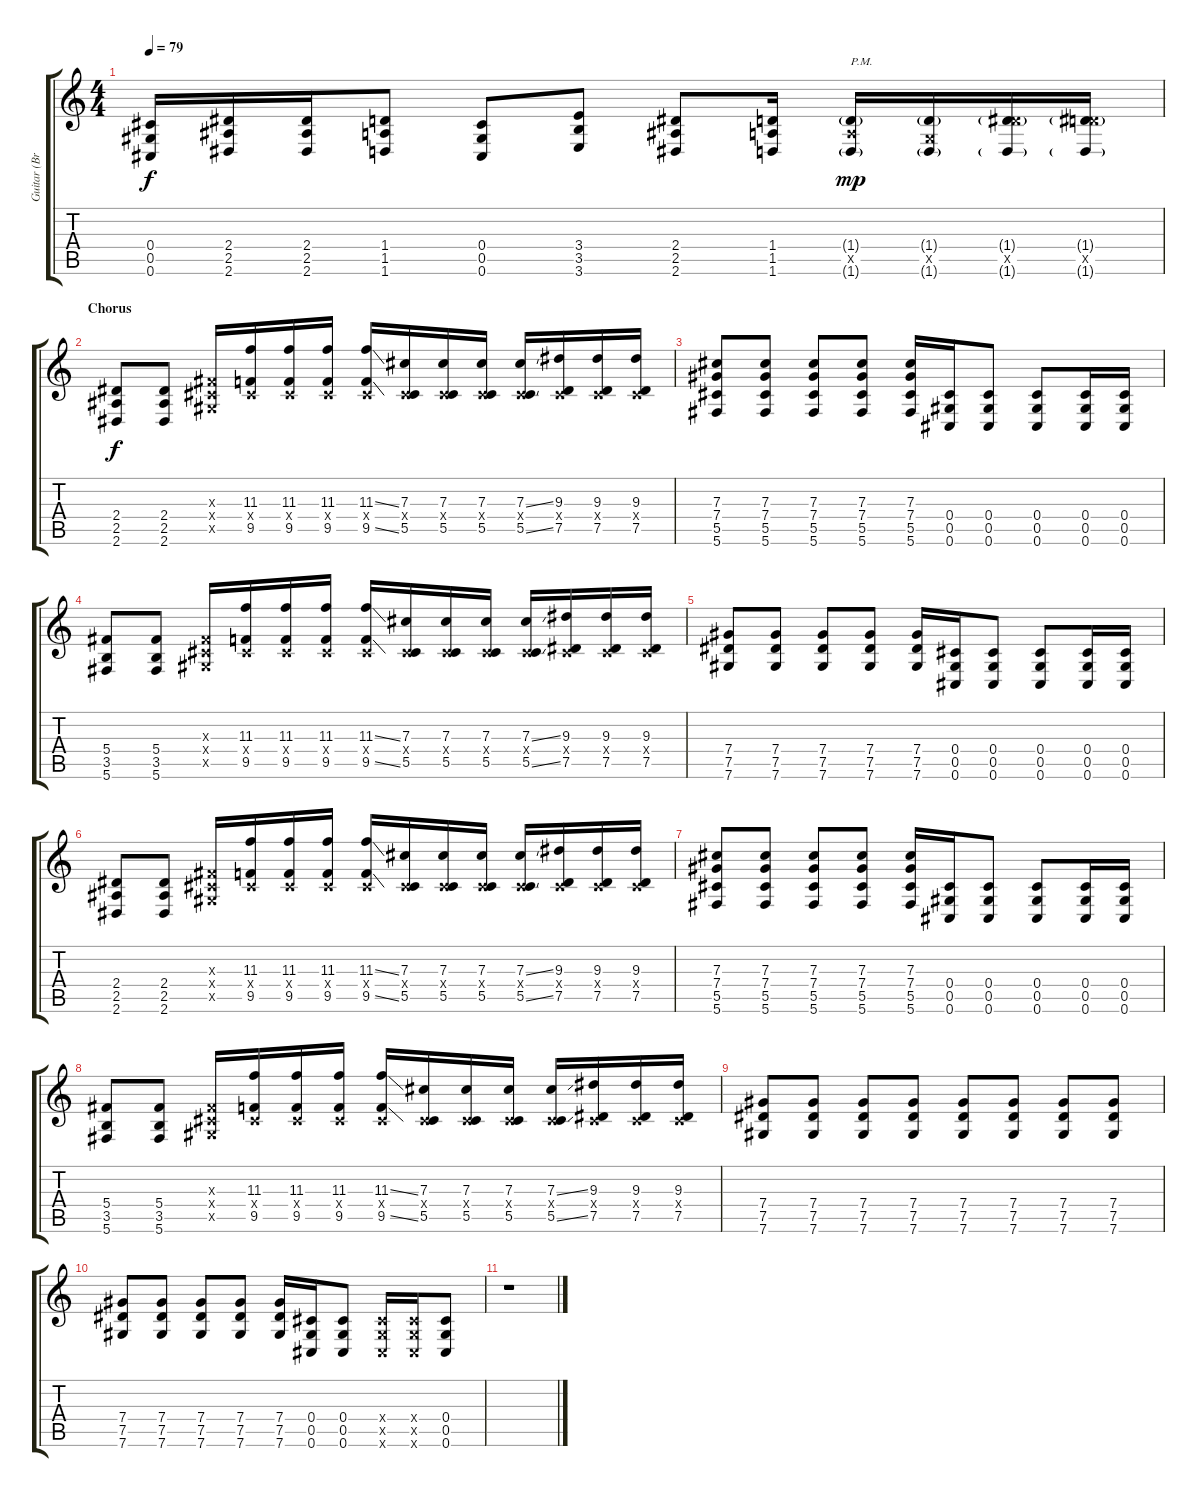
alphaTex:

\track ("Guitar (Brad Delson)" "Guitar (Br") {instrument distortionguitar}
\staff {score tabs}
\tuning (Eb4 Bb3 Gb3 Db3 Ab2 Db2) {hide}
\ts (4 4)
\tempo 79
\clef g2
\ks c
(0.4 0.5 0.6).16{dy f} (2.4 2.5 2.6).16 (2.4 2.5 2.6).16 (1.4 1.5 1.6).8 (0.4 0.5 0.6).8 (3.4 3.5 3.6).8 (2.4 2.5 2.6).8 (1.4 1.5 1.6).16 (1.4{g} 1.5{x} 1.6{g}).16{txt "P.M." dy mp} (1.4{g} 0.5{x} 1.6{g}).16 (1.4{g} 7.5{x} 1.6{g}).16 (1.4{g} 7.5{x} 1.6{g}).16 |
\section ("" "Chorus")
(2.4 2.5 2.6).8{dy f} (2.4 2.5 2.6).8 (0.3{x} 0.4{x} 0.5{x}).16 (11.3 0.4{x} 9.5).16 (11.3 0.4{x} 9.5).16 (11.3 0.4{x} 9.5).16 (11.3{ss} 0.4{x} 9.5{ss}).16 (7.3 0.4{x} 5.5).16 (7.3 0.4{x} 5.5).16 (7.3 0.4{x} 5.5).16 (7.3{ss} 0.4{x} 5.5{ss}).16 (9.3 0.4{x} 7.5).16 (9.3 0.4{x} 7.5).16 (9.3 0.4{x} 7.5).16 |
(7.3 7.4 5.5 5.6).8 (7.3 7.4 5.5 5.6).8 (7.3 7.4 5.5 5.6).8 (7.3 7.4 5.5 5.6).8 (7.3 7.4 5.5 5.6).16 (0.4 0.5 0.6).16 (0.4 0.5 0.6).8 (0.4 0.5 0.6).8 (0.4 0.5 0.6).16 (0.4 0.5 0.6).16 |
(5.4 3.5 5.6).8 (5.4 3.5 5.6).8 (0.3{x} 0.4{x} 0.5{x}).16 (11.3 0.4{x} 9.5).16 (11.3 0.4{x} 9.5).16 (11.3 0.4{x} 9.5).16 (11.3{ss} 0.4{x} 9.5{ss}).16 (7.3 0.4{x} 5.5).16 (7.3 0.4{x} 5.5).16 (7.3 0.4{x} 5.5).16 (7.3{ss} 0.4{x} 5.5{ss}).16 (9.3 0.4{x} 7.5).16 (9.3 0.4{x} 7.5).16 (9.3 0.4{x} 7.5).16 |
(7.4 7.5 7.6).8 (7.4 7.5 7.6).8 (7.4 7.5 7.6).8 (7.4 7.5 7.6).8 (7.4 7.5 7.6).16 (0.4 0.5 0.6).16 (0.4 0.5 0.6).8 (0.4 0.5 0.6).8 (0.4 0.5 0.6).16 (0.4 0.5 0.6).16 |
(2.4 2.5 2.6).8 (2.4 2.5 2.6).8 (0.3{x} 0.4{x} 0.5{x}).16 (11.3 0.4{x} 9.5).16 (11.3 0.4{x} 9.5).16 (11.3 0.4{x} 9.5).16 (11.3{ss} 0.4{x} 9.5{ss}).16 (7.3 0.4{x} 5.5).16 (7.3 0.4{x} 5.5).16 (7.3 0.4{x} 5.5).16 (7.3{ss} 0.4{x} 5.5{ss}).16 (9.3 0.4{x} 7.5).16 (9.3 0.4{x} 7.5).16 (9.3 0.4{x} 7.5).16 |
(7.3 7.4 5.5 5.6).8 (7.3 7.4 5.5 5.6).8 (7.3 7.4 5.5 5.6).8 (7.3 7.4 5.5 5.6).8 (7.3 7.4 5.5 5.6).16 (0.4 0.5 0.6).16 (0.4 0.5 0.6).8 (0.4 0.5 0.6).8 (0.4 0.5 0.6).16 (0.4 0.5 0.6).16 |
(5.4 3.5 5.6).8 (5.4 3.5 5.6).8 (0.3{x} 0.4{x} 0.5{x}).16 (11.3 0.4{x} 9.5).16 (11.3 0.4{x} 9.5).16 (11.3 0.4{x} 9.5).16 (11.3{ss} 0.4{x} 9.5{ss}).16 (7.3 0.4{x} 5.5).16 (7.3 0.4{x} 5.5).16 (7.3 0.4{x} 5.5).16 (7.3{ss} 0.4{x} 5.5{ss}).16 (9.3 0.4{x} 7.5).16 (9.3 0.4{x} 7.5).16 (9.3 0.4{x} 7.5).16 |
(7.4 7.5 7.6).8 (7.4 7.5 7.6).8 (7.4 7.5 7.6).8 (7.4 7.5 7.6).8 (7.4 7.5 7.6).8 (7.4 7.5 7.6).8 (7.4 7.5 7.6).8 (7.4 7.5 7.6).8 |
(7.4 7.5 7.6).8 (7.4 7.5 7.6).8 (7.4 7.5 7.6).8 (7.4 7.5 7.6).8 (7.4 7.5 7.6).16 (0.4 0.5 0.6).16 (0.4 0.5 0.6).8 (0.4{x} 0.5{x} 0.6{x}).16 (0.4{x} 0.5{x} 0.6{x}).16 (0.4 0.5 0.6).8 |
r.1
